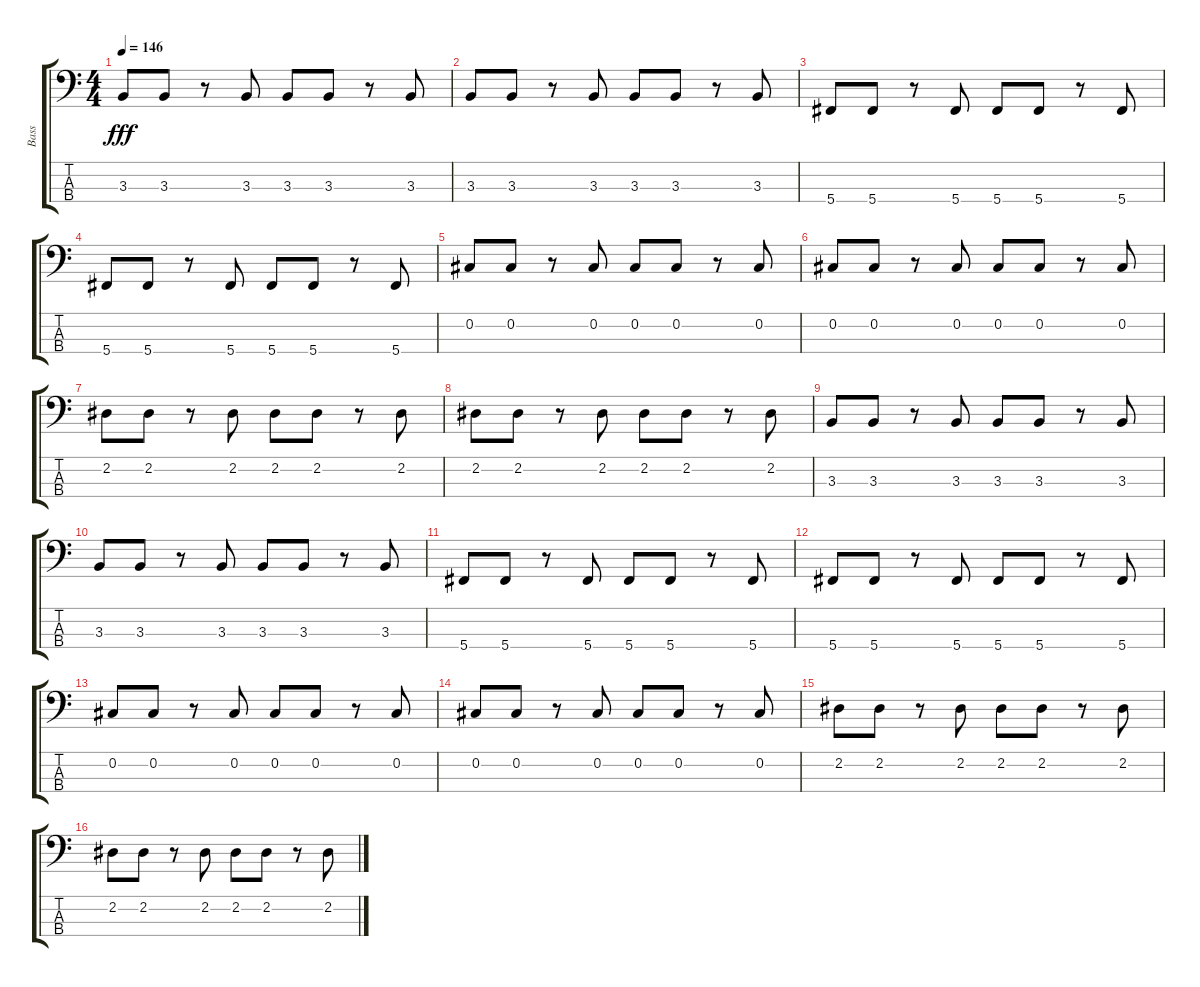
\track ("Bass" "Bass") {instrument electricbassfinger}
\staff {score tabs}
\tuning (Gb2 Db2 Ab1 Db1) {hide}
\ts (4 4)
\tempo 146
\clef f4
\ks c
3.3.8{dy fff} 3.3.8 r.8 3.3.8 3.3.8 3.3.8 r.8 3.3.8 |
3.3.8 3.3.8 r.8 3.3.8 3.3.8 3.3.8 r.8 3.3.8 |
5.4.8 5.4.8 r.8 5.4.8 5.4.8 5.4.8 r.8 5.4.8 |
5.4.8 5.4.8 r.8 5.4.8 5.4.8 5.4.8 r.8 5.4.8 |
0.2.8 0.2.8 r.8 0.2.8 0.2.8 0.2.8 r.8 0.2.8 |
0.2.8 0.2.8 r.8 0.2.8 0.2.8 0.2.8 r.8 0.2.8 |
2.2.8 2.2.8 r.8 2.2.8 2.2.8 2.2.8 r.8 2.2.8 |
2.2.8 2.2.8 r.8 2.2.8 2.2.8 2.2.8 r.8 2.2.8 |
3.3.8 3.3.8 r.8 3.3.8 3.3.8 3.3.8 r.8 3.3.8 |
3.3.8 3.3.8 r.8 3.3.8 3.3.8 3.3.8 r.8 3.3.8 |
5.4.8 5.4.8 r.8 5.4.8 5.4.8 5.4.8 r.8 5.4.8 |
5.4.8 5.4.8 r.8 5.4.8 5.4.8 5.4.8 r.8 5.4.8 |
0.2.8 0.2.8 r.8 0.2.8 0.2.8 0.2.8 r.8 0.2.8 |
0.2.8 0.2.8 r.8 0.2.8 0.2.8 0.2.8 r.8 0.2.8 |
2.2.8 2.2.8 r.8 2.2.8 2.2.8 2.2.8 r.8 2.2.8 |
2.2.8 2.2.8 r.8 2.2.8 2.2.8 2.2.8 r.8 2.2.8
